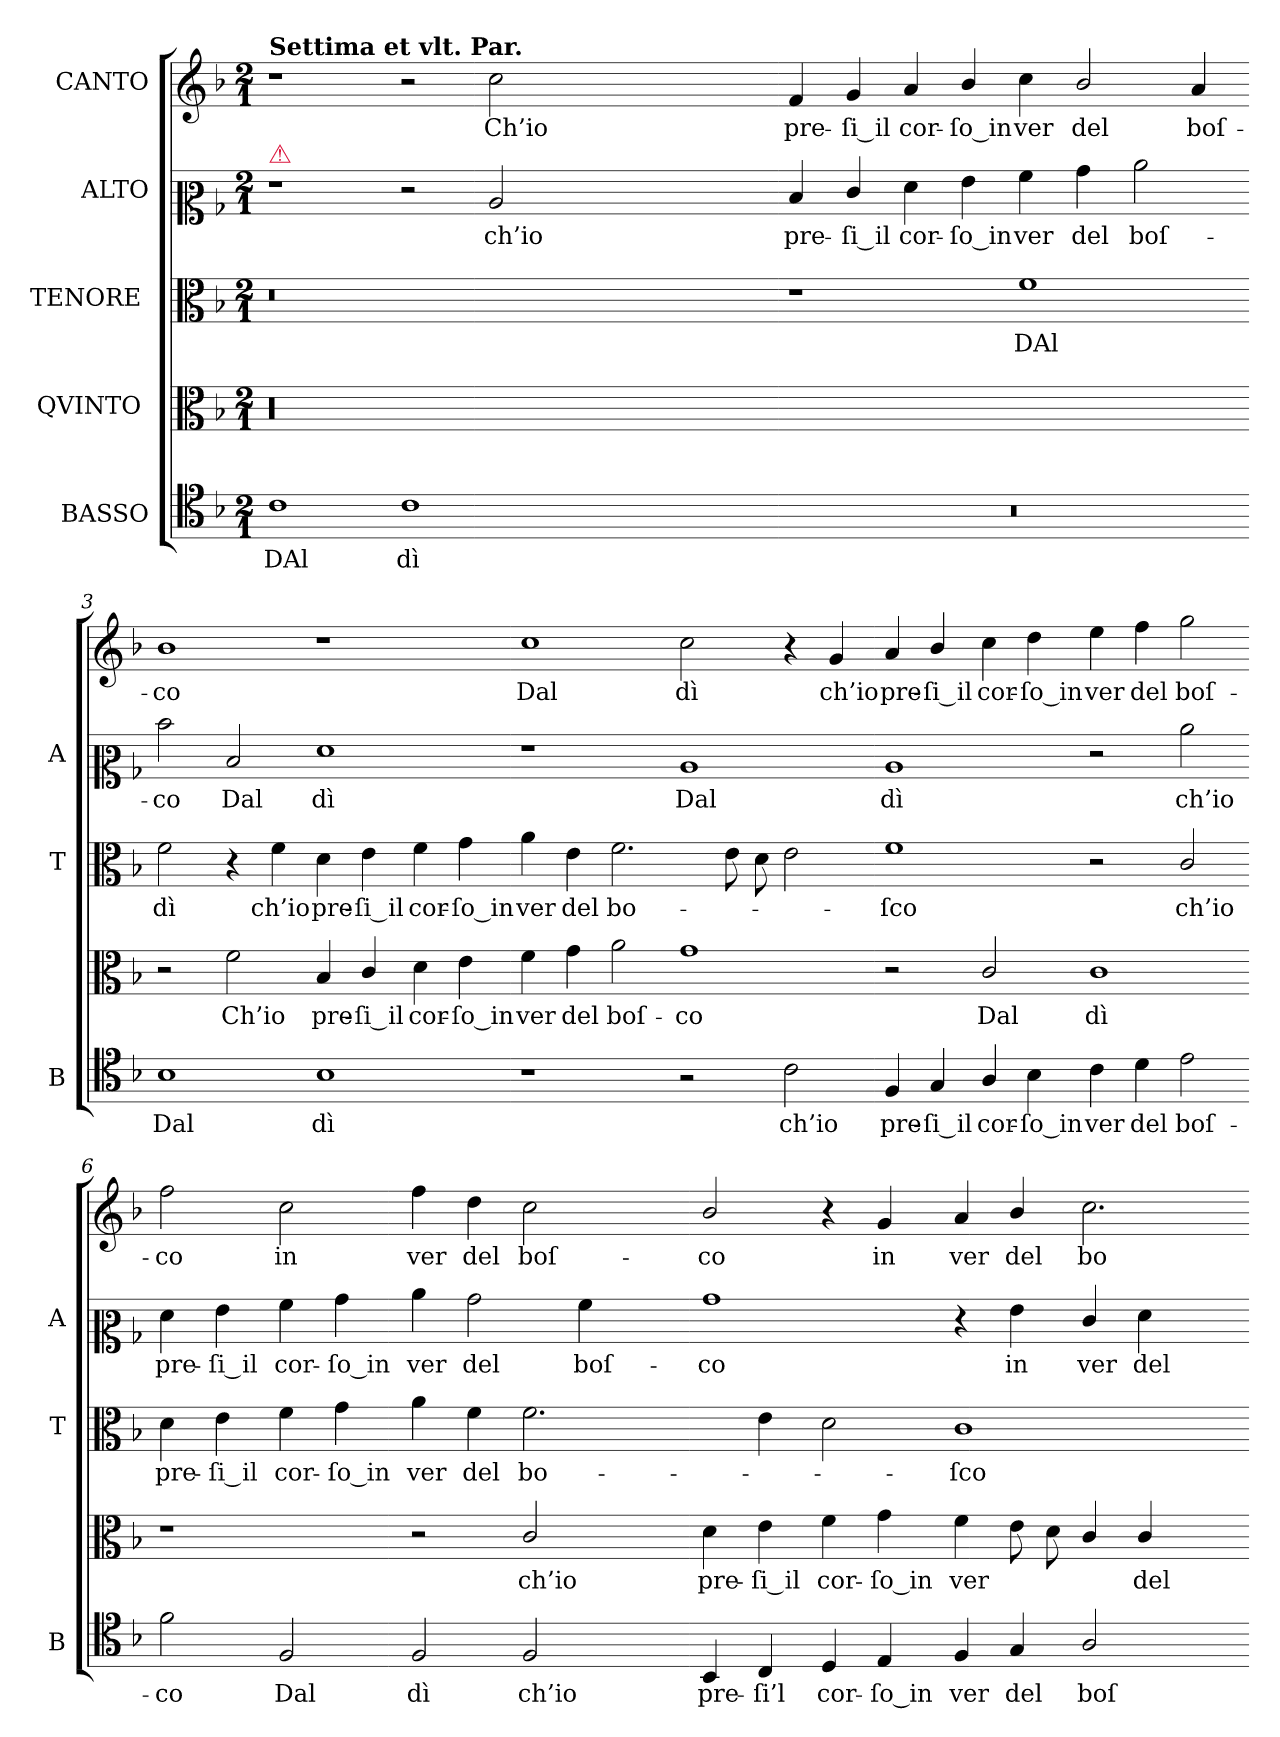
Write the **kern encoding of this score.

**kern	**text	**kern	**text	**kern	**text	**kern	**text	**kern	**text
*part5	*part5	*part4	*part4	*part3	*part3	*part2	*part2	*part1	*part1
*staff5	*staff5	*staff4	*staff4	*staff3	*staff3	*staff2	*staff2	*staff1	*staff1
*I"BASSO	*	*I"QVINTO 	*	*I"TENORE 	*	*I"ALTO	*	*I"CANTO	*
*I'B	*	*	*	*I'T	*	*I'A	*	*	*
*clefC4	*	*clefC3	*	*clefC3	*	*clefC2	*	*clefG2	*
*k[b-]	*	*k[b-]	*	*k[b-]	*	*k[b-]	*	*k[b-]	*
*F:	*	*F:	*	*F:	*	*F:	*	*F:	*
*M2/1	*	*M2/1	*	*M2/1	*	*M2/1	*	*M2/1	*
=1	=1	=1	=1	=1	=1	=1	=1	=1	=1
!	!	!	!	!	!	!	!	!LO:TX:a:B:t=Settima et vlt. Par.	!
!	!	!	!	!	!	!LO:TX:a:color=crimson:t=⚠	!	!	!
1c	DAl	00r	.	0r	.	1r	.	1r	.
1c	dì	.	.	.	.	2r	.	2r	.
.	.	.	.	.	.	2c/	ch’io	2cc\	Ch’io
0ryy	.	.	.	0ryy	.	0ryy	.	0ryy	.
=2-	=2-	=2-	=2-	=2-	=2-	=2-	=2-	=2-	=2-
0r	.	0ryy	.	1r	.	4d/	pre-	4f/	pre-
.	.	.	.	.	.	4e/	ſi il	4g/	-ſi il
.	.	.	.	.	.	4f\	cor-	4a/	cor-
.	.	.	.	.	.	4g\	-ſo in	4b-/	-ſo in
.	.	.	.	1f	DAl	4a\	ver	4cc\	ver
.	.	.	.	.	.	4b-\	del	2b-/	del
.	.	.	.	.	.	2cc\	boſ-	.	.
.	.	.	.	.	.	.	.	4a/	boſ-
=3-	=3-	=3-	=3-	=3-	=3-	=3-	=3-	=3-	=3-
1B-	Dal	2r	.	2f\	dì	2dd\	-co	1b-	-co
.	.	2f\	Ch’io	4r	.	2d/	Dal	.	.
.	.	.	.	4f\	ch’io	.	.	.	.
1B-	dì	4B-/	pre-	4d\	pre-	1f	dì	1r	.
.	.	4c/	-ſi il	4e\	-ſi il	.	.	.	.
.	.	4d\	cor-	4f\	cor-	.	.	.	.
.	.	4e\	-ſo in	4g\	-ſo in	.	.	.	.
=4-	=4-	=4-	=4-	=4-	=4-	=4-	=4-	=4-	=4-
1r	.	4f\	ver	4a\	ver	1r	.	1cc	Dal
.	.	4g\	del	4e\	del	.	.	.	.
.	.	2a\	boſ-	2.f\	bo-	.	.	.	.
2r	.	1g	-co	.	.	1c	Dal	2cc\	dì
.	.	.	.	8e\	.	.	.	.	.
.	.	.	.	8d\	.	.	.	.	.
2c\	ch’io	.	.	2e\	.	.	.	4r	.
.	.	.	.	.	.	.	.	4g/	ch’io
=5-	=5-	=5-	=5-	=5-	=5-	=5-	=5-	=5-	=5-
4F/	pre-	2r	.	1f	-ſco	1c	dì	4a/	pre-
4G/	-ſi il	.	.	.	.	.	.	4b-/	-ſi il
4A/	cor-	2c/	Dal	.	.	.	.	4cc\	cor-
4B-\	-ſo in	.	.	.	.	.	.	4dd\	-ſo in
4c\	ver	1c	dì	2r	.	2r	.	4ee\	ver
4d\	del	.	.	.	.	.	.	4ff\	del
2e\	boſ-	.	.	2c/	ch’io	2cc\	ch’io	2gg\	boſ-
=6-	=6-	=6-	=6-	=6-	=6-	=6-	=6-	=6-	=6-
2f\	-co	1r	.	4d\	pre-	4f\	pre-	2ff\	-co
.	.	.	.	4e\	-ſi il	4g\	-ſi il	.	.
2F/	Dal	.	.	4f\	cor-	4a\	cor-	2cc\	in
.	.	.	.	4g\	-ſo in	4b-\	-ſo in	.	.
2F/	dì	2r	.	4a\	ver	4cc\	ver	4ff\	ver
.	.	.	.	4f\	del	2b-\	del	4dd\	del
2F/	ch’io	2c/	ch’io	2.f\	bo-	.	.	2cc\	boſ-
.	.	.	.	.	.	4a\	boſ-	.	.
4ryy	.	4ryy	.	.	.	4ryy	.	4ryy	.
=7-	=7-	=7-	=7-	=7-	=7-	=7-	=7-	=7-	=7-
4BB-/	pre-	4d\	pre-	4ryy	.	1b-	-co	2b-/	-co
4C/	-ſi’l	4e\	-ſi il	4e\	.	.	.	.	.
4D/	cor-	4f\	cor-	2d\	.	.	.	4r	.
4E/	-ſo in	4g\	-ſo in	.	.	.	.	4g/	in
4F/	ver	4f\	ver	1c	-ſco	4r	.	4a/	ver
4G/	del	8e\	.	.	.	4g\	in	4b-/	del
.	.	8d\	.	.	.	.	.	.	.
2A/	boſ-	4c/	.	.	.	4e/	ver	2.cc\	bo-
.	.	4c/	del	.	.	4f\	del	.	.
4ryy	.	4ryy	.	4ryy	.	4ryy	.	.	.
=-	=-	=-	=-	=-	=-	=-	=-	=-	=-
*-	*-	*-	*-	*-	*-	*-	*-	*-	*-
